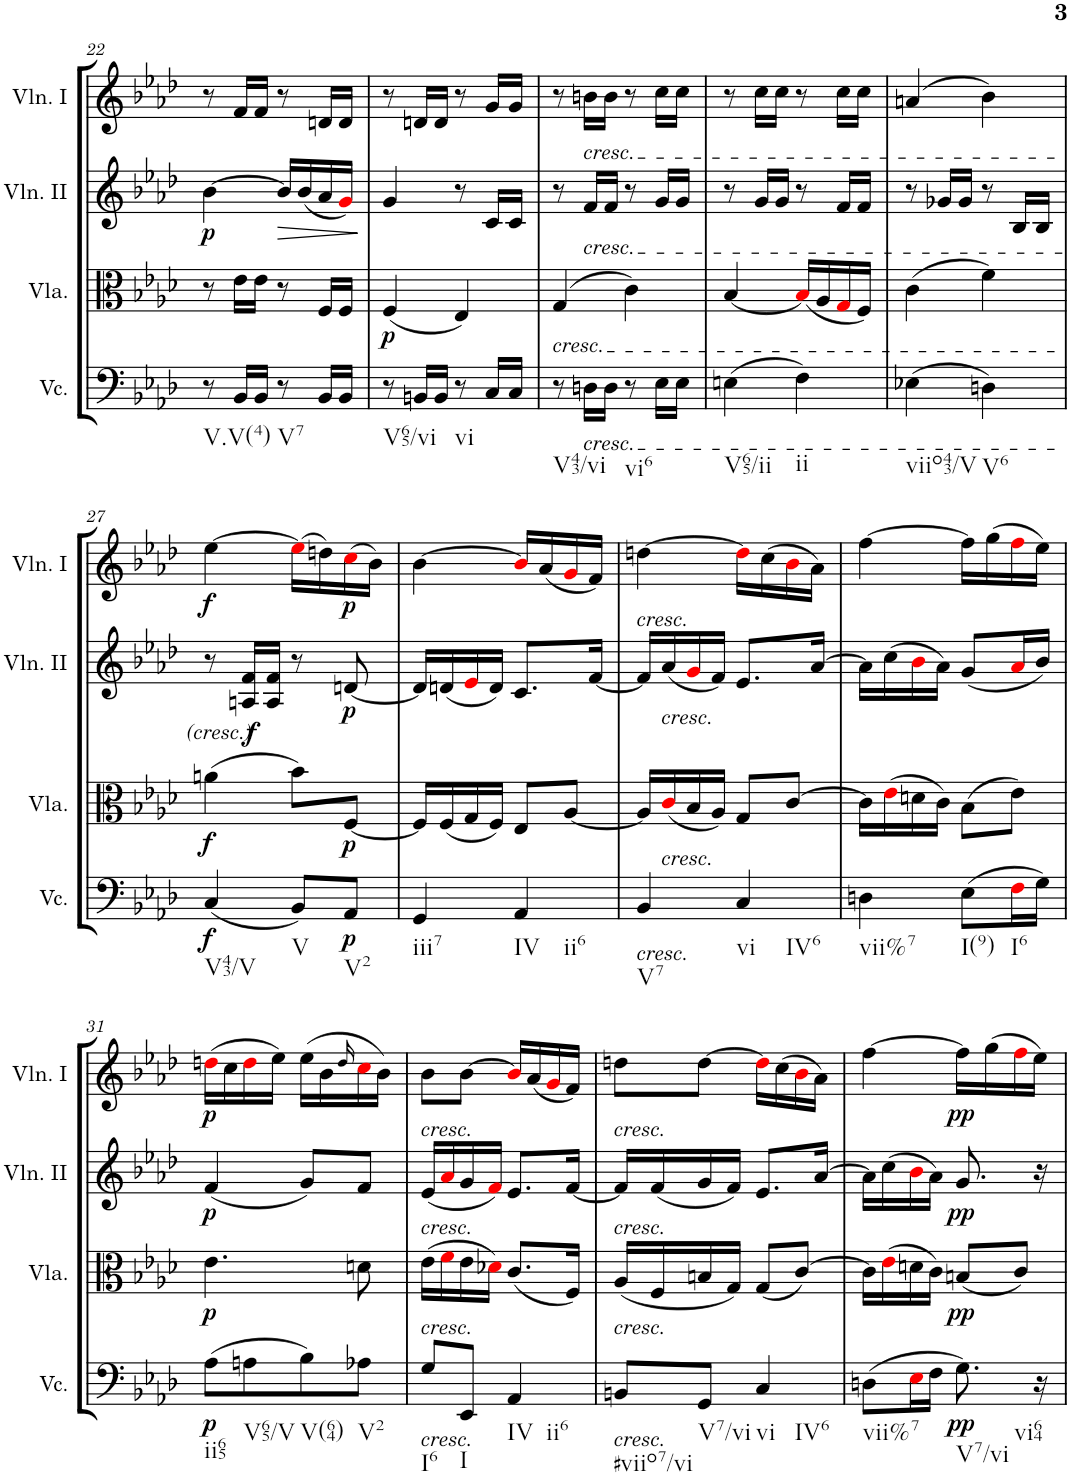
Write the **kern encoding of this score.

**kern	**dynam	**kern	**dynam	**kern	**dynam	**kern	**dynam
*part4	*part4	*part3	*part3	*part2	*part2	*part1	*part1
*staff4	*staff4	*staff3	*staff3	*staff2	*staff2	*staff1	*staff1
*I"Violoncello	*	*I"Viola	*	*I"Violino II	*	*I"Violino I	*
*I'Vc.	*	*I'Vla.	*	*I'Vln. II	*	*I'Vln. I	*
!!LO:PB:g=z
*clefF4	*	*clefC3	*	*clefG2	*	*clefG2	*
*k[b-e-a-d-]	*	*k[b-e-a-d-]	*	*k[b-e-a-d-]	*	*k[b-e-a-d-]	*
*M2/4	*	*M2/4	*	*M2/4	*	*M2/4	*
=22	=22	=22	=22	=22	=22	=22	=22
!LO:TX:b:t=V.V(4)	!	!	!	!	!	!	!
!	!	!	!	!	!LO:DY:b	!	!
8r	.	8r	.	[4b-\	p	8r	.
16BB-/LL	.	16e-\LL	.	.	.	16f/LL	.
16BB-/JJ	.	16e-\JJ	.	.	.	16f/JJ	.
!LO:TX:b:t=V7	!	!	!	!	!	!	!
!	!	!	!	!	!LO:HP:b	!	!
8r	.	8r	.	16b-/LL]	>	8r	.
.	.	.	.	(16b-/	.	.	.
16BB-/LL	.	16F/LL	.	16a-/	.	16dn/LL	.
16BB-/JJ	.	16F/JJ	.	16gi/JJ)	.	16d/JJ	.
.	.	.	.	.	]	.	.
=23	=23	=23	=23	=23	=23	=23	=23
!LO:TX:b:t=V65/vi	!	!	!	!	!	!	!
!	!	!	!LO:DY:b	!	!	!	!
8r	.	(4F/	p	4g/	.	8r	.
16BBn/LL	.	.	.	.	.	16dn/LL	.
16BB/JJ	.	.	.	.	.	16d/JJ	.
!LO:TX:b:t=vi	!	!	!	!	!	!	!
8r	.	4E-/)	.	8r	.	8r	.
16C/LL	.	.	.	16c/LL	.	16g/LL	.
16C/JJ	.	.	.	16c/JJ	.	16g/JJ	.
=24	=24	=24	=24	=24	=24	=24	=24
!	!	!LO:TX:b:i:t=cresc.	!	!	!	!	!
!LO:TX:b:t=V43/vi	!	!	!	!	!	!	!
8r	.	(4G/	.	8r	.	8r	.
!	!	!	!	!	!	!LO:TX:b:i:t=cresc.	!
!	!	!	!	!LO:TX:b:i:t=cresc.	!	!	!
!LO:TX:b:i:t=cresc.	!	!	!	!	!	!	!
16Dn\LL	.	.	.	16f/LL	.	16bn\LL	.
16D\JJ	.	.	.	16f/JJ	.	16b\JJ	.
!LO:TX:b:t=vi6	!	!	!	!	!	!	!
8r	.	4c\)	.	8r	.	8r	.
16E-\LL	.	.	.	16g/LL	.	16cc\LL	.
16E-\JJ	.	.	.	16g/JJ	.	16cc\JJ	.
=25	=25	=25	=25	=25	=25	=25	=25
!LO:TX:b:t=V65/ii	!	!	!	!	!	!	!
(4En\	.	[4B-/	.	8r	.	8r	.
.	.	.	.	16g/LL	.	16cc\LL	.
.	.	.	.	16g/JJ	.	16cc\JJ	.
!LO:TX:b:t=ii	!	!	!	!	!	!	!
4F\)	.	(16B-i/LL]	.	8r	.	8r	.
.	.	16A-/	.	.	.	.	.
.	.	16Gi/	.	16f/LL	.	16cc\LL	.
.	.	16F/JJ)	.	16f/JJ	.	16cc\JJ	.
=26	=26	=26	=26	=26	=26	=26	=26
!LO:TX:b:t=viio43/V	!	!	!	!	!	!	!
(4E-X\	.	(4c\	.	8r	.	(4an/	.
.	.	.	.	16g-X/LL	.	.	.
.	.	.	.	16g-/JJ	.	.	.
!LO:TX:b:t=V6	!	!	!	!	!	!	!
4Dn\)	.	4f\)	.	8r	.	4b-\)	.
.	.	.	.	16B-/LL	.	.	.
.	.	.	.	16B-/JJ	.	.	.
!!LO:LB:g=z
=27	=27	=27	=27	=27	=27	=27	=27
!LO:TX:b:t=V43/V	!	!	!	!	!	!	!
!	!LO:DY:b	!	!LO:DY:b	!	!	!	!LO:DY:b
(4C/	f	(4an\	f	8r	.	[4ee-\	f
!	!	!	!	!	!LO:DY:b	!	!
.	.	.	.	16An/ 16f/LL	f	.	.
.	.	.	.	16A/ 16f/JJ	.	.	.
!LO:TX:b:t=V	!	!	!	!	!	!	!
8BB-/L)	.	8b-\L)	.	8r	.	(16ee-i\LL]	.
.	.	.	.	.	.	16ddn\)	.
!LO:TX:b:t=V2	!	!	!	!	!	!	!
!	!LO:DY:b	!	!LO:DY:b	!	!LO:DY:b	!	!LO:DY:b
8AA-/J	p	[<8F/J	p	[8dn/	p	(16cci\	p
.	.	.	.	.	.	16b-\JJ)	.
=28	=28	=28	=28	=28	=28	=28	=28
!LO:TX:b:t=iii7	!	!	!	!	!	!	!
4GG/	.	16F/LL]	.	16d/LL]	.	[4b-\	.
.	.	(16F/	.	(16dn/	.	.	.
.	.	16G/	.	16e-i/	.	.	.
.	.	16F/JJ)	.	16d/JJ)	.	.	.
!LO:TX:b:t=IV	!	!	!	!	!	!	!
!LO:TX:b:t=ii6	!	!	!	!	!	!	!
4AA-/	.	8E-/L	.	8.c/L	.	16b-i/LL]	.
.	.	.	.	.	.	(16a-/	.
.	.	[8A-/J	.	.	.	16gi/	.
.	.	.	.	[16f/Jk	.	16f/JJ)	.
=29	=29	=29	=29	=29	=29	=29	=29
!	!	!	!	!	!	!LO:TX:b:i:t=cresc.	!
!LO:TX:b:i:t=cresc.	!	!	!	!	!	!	!
!LO:TX:b:t=V7	!	!	!	!	!	!	!
4BB-/	.	16A-/LL]	.	16f/LL]	.	[4ddn\	.
!	!	!	!	!LO:TX:b:i:t=cresc.	!	!	!
!	!	!LO:TX:b:i:t=cresc.	!	!	!	!	!
.	.	(16ci/	.	(16a-/	.	.	.
.	.	16B-/	.	16gi/	.	.	.
.	.	16A-/JJ)	.	16f/JJ)	.	.	.
!LO:TX:b:t=vi	!	!	!	!	!	!	!
!LO:TX:b:t=IV6	!	!	!	!	!	!	!
4C/	.	8G/L	.	8.e-/L	.	16ddi\LL]	.
.	.	.	.	.	.	(16cc\	.
.	.	[8c/J	.	.	.	16b-i\	.
.	.	.	.	[16a-/Jk	.	16a-\JJ)	.
=30	=30	=30	=30	=30	=30	=30	=30
!LO:TX:b:t=vii%7	!	!	!	!	!	!	!
4Dn\	.	16c\LL]	.	16a-\LL]	.	[4ff\	.
.	.	(16e-i\	.	(16cc\	.	.	.
.	.	16dn\	.	16b-i\	.	.	.
.	.	16c\JJ)	.	16a-\JJ)	.	.	.
!LO:TX:b:t=I(9)	!	!	!	!	!	!	!
(8E-\L	.	(8B-\L	.	(8g/L	.	16ff\LL]	.
.	.	.	.	.	.	(16gg\	.
!LO:TX:b:t=I6	!	!	!	!	!	!	!
16Fi\L	.	8e-\J)	.	16a-i/L	.	16ffi\	.
16G\JJ)	.	.	.	16b-/JJ)	.	16ee-\JJ)	.
!!LO:LB:g=z
=31	=31	=31	=31	=31	=31	=31	=31
!LO:TX:b:t=ii65	!	!	!	!	!	!	!
!	!LO:DY:b	!	!LO:DY:b	!	!LO:DY:b	!	!LO:DY:b
(8A-\L	p	4.e-\	p	(4f/	p	(16ddni\LL	p
.	.	.	.	.	.	16cc\	.
!LO:TX:b:t=V65/V	!	!	!	!	!	!	!
8An\	.	.	.	.	.	16ddi\	.
.	.	.	.	.	.	16ee-\JJ)	.
!LO:TX:b:t=V(64)	!	!	!	!	!	!	!
8B-\)	.	.	.	8g/L)	.	(16ee-\LL	.
.	.	.	.	.	.	16b-\	.
.	.	.	.	.	.	16qdd/	.
!LO:TX:b:t=V2	!	!	!	!	!	!	!
8A-X\J	.	8dn\	.	8f/J	.	16cci\	.
.	.	.	.	.	.	16b-\JJ)	.
=32	=32	=32	=32	=32	=32	=32	=32
!	!	!	!	!	!	!LO:TX:b:i:t=cresc.	!
!	!	!	!	!LO:TX:b:i:t=cresc.	!	!	!
!	!	!LO:TX:b:i:t=cresc.	!	!	!	!	!
!LO:TX:b:i:t=cresc.	!	!	!	!	!	!	!
!LO:TX:b:t=I6	!	!	!	!	!	!	!
8G/L	.	(16e-\LL	.	(16e-/LL	.	8b-\L	.
.	.	16fi\	.	16a-i/	.	.	.
!LO:TX:b:t=I	!	!	!	!	!	!	!
8EE-/J	.	16e-\	.	16g/	.	[8b-\J	.
.	.	16d-Xi\JJ)	.	16fi/JJ)	.	.	.
!LO:TX:b:t=IV	!	!	!	!	!	!	!
!LO:TX:b:t=ii6	!	!	!	!	!	!	!
4AA-/	.	(8.c/L	.	8.e-/L	.	16b-i/LL]	.
.	.	.	.	.	.	(16a-/	.
.	.	.	.	.	.	16gi/	.
.	.	16F/Jk)	.	[16f/Jk	.	16f/JJ)	.
=33	=33	=33	=33	=33	=33	=33	=33
!	!	!	!	!	!	!LO:TX:b:i:t=cresc.	!
!	!	!	!	!LO:TX:b:i:t=cresc.	!	!	!
!	!	!LO:TX:b:i:t=cresc.	!	!	!	!	!
!LO:TX:b:i:t=cresc.	!	!	!	!	!	!	!
!LO:TX:b:t=#viio7/vi	!	!	!	!	!	!	!
8BBn/L	.	(16A-/LL	.	16f/LL]	.	8ddn\L	.
.	.	16F/	.	(16f/	.	.	.
!LO:TX:b:t=V7/vi	!	!	!	!	!	!	!
8GG/J	.	16Bn/	.	16g/	.	[8dd\J	.
.	.	16G/JJ)	.	16f/JJ)	.	.	.
!LO:TX:b:t=vi	!	!	!	!	!	!	!
!LO:TX:b:t=IV6	!	!	!	!	!	!	!
4C/	.	(8G/L	.	8.e-/L	.	16ddi\LL]	.
.	.	.	.	.	.	(16cc\	.
.	.	[8c/J)	.	.	.	16b-i\	.
.	.	.	.	[16a-/Jk	.	16a-\JJ)	.
=34	=34	=34	=34	=34	=34	=34	=34
!LO:TX:b:t=vii%7	!	!	!	!	!	!	!
(8Dn\L	.	16c\LL]	.	16a-\LL]	.	[4ff\	.
.	.	(16e-i\	.	(16cc\	.	.	.
16E-i\L	.	16dn\	.	16b-i\	.	.	.
16F\JJ	.	16c\JJ)	.	16a-\JJ)	.	.	.
!LO:TX:b:t=V7/vi	!	!	!	!	!	!	!
!LO:TX:b:t=vi64	!	!	!	!	!	!	!
!	!LO:DY:b	!	!LO:DY:b	!	!LO:DY:b	!	!LO:DY:b
8.G\)	pp	(8Bn/L	pp	8.g/	pp	16ff\LL]	pp
.	.	.	.	.	.	(16gg\	.
.	.	8c/J)	.	.	.	16ffi\	.
16r	.	.	.	16r	.	16ee-\JJ)	.
=	=	=	=	=	=	=	=
*-	*-	*-	*-	*-	*-	*-	*-
